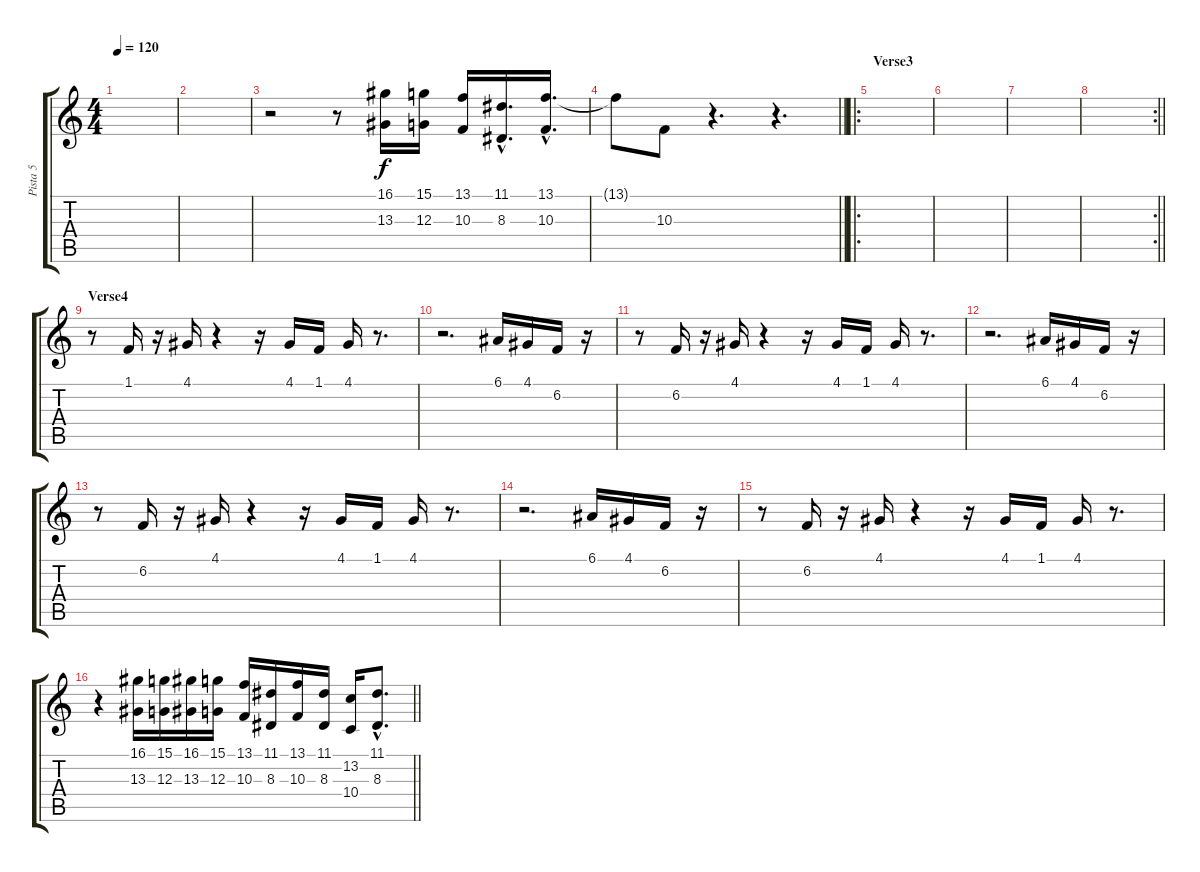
\track ("Pista 5" "Pista 5") {instrument tremolostrings}
\staff {score tabs}
\tuning (E4 B3 G3 D3 A2 E2) {hide}
\ts (4 4)
\tempo 120
\clef g2
\ks c
|
|
r.2 r.8 (16.1 13.3).16{dy f} (15.1 12.3).16 (13.1 10.3).16 (11.1{hac} 8.3{hac}).16{d} (13.1{hac} 10.3{hac}).16{d} |
\barLineRight lightlight
13.1{t}.8 10.3.8 r.4{d} r.4{d} |
\ro
\section ("" "Verse3")
|
|
|
\rc 2
\barLineRight lightlight
|
\section ("" "Verse4")
r.8 1.1.16 r.16 4.1.16 r.4 r.16 4.1.16 1.1.16 4.1.16 r.8{d} |
r.2{d} 6.1.16 4.1.16 6.2.16 r.16 |
r.8 6.2.16 r.16 4.1.16 r.4 r.16 4.1.16 1.1.16 4.1.16 r.8{d} |
r.2{d} 6.1.16 4.1.16 6.2.16 r.16 |
r.8 6.2.16 r.16 4.1.16 r.4 r.16 4.1.16 1.1.16 4.1.16 r.8{d} |
r.2{d} 6.1.16 4.1.16 6.2.16 r.16 |
r.8 6.2.16 r.16 4.1.16 r.4 r.16 4.1.16 1.1.16 4.1.16 r.8{d} |
\barLineRight lightlight
r.4 (16.1 13.3).16 (15.1 12.3).16 (16.1 13.3).16 (15.1 12.3).16 (13.1 10.3).16 (11.1 8.3).16 (13.1 10.3).16 (11.1 8.3).16 (13.2 10.4).16 (11.1{hac} 8.3{hac}).8{d}
